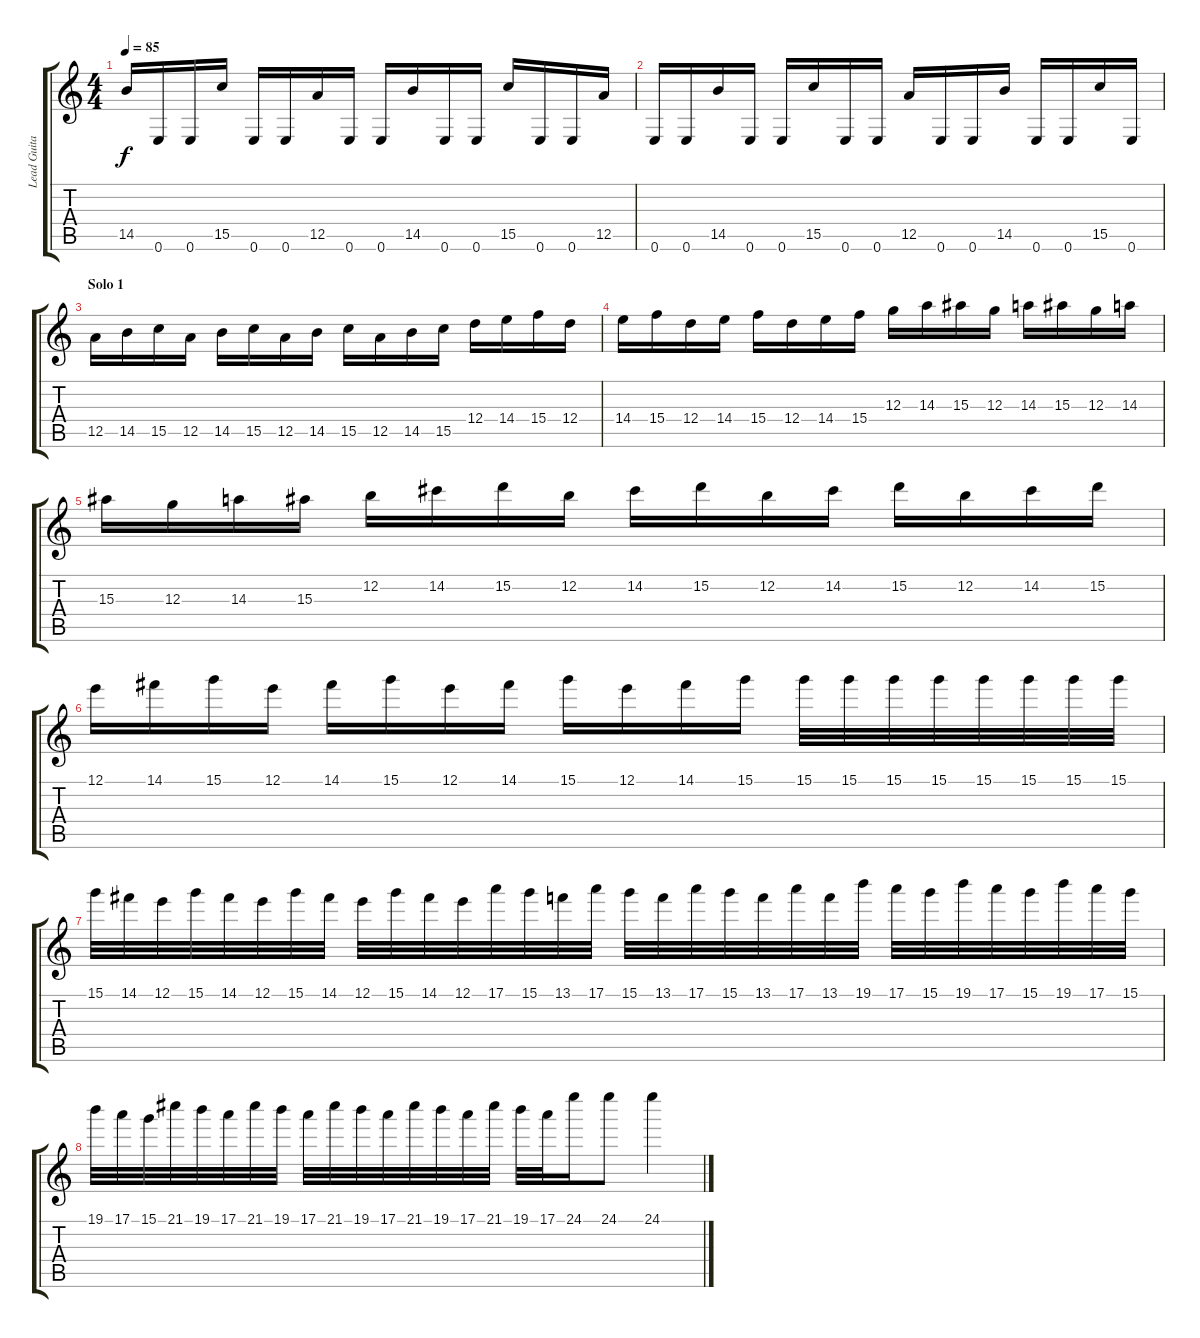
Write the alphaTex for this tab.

\track ("Lead Guitar" "Lead Guita") {instrument distortionguitar}
\staff {score tabs}
\tuning (E4 B3 G3 D3 A2 E2) {hide}
\ts (4 4)
\tempo 85
\clef g2
\ks c
14.5.16{dy f} 0.6.16 0.6.16 15.5.16 0.6.16 0.6.16 12.5.16 0.6.16 0.6.16 14.5.16 0.6.16 0.6.16 15.5.16 0.6.16 0.6.16 12.5.16 |
0.6.16 0.6.16 14.5.16 0.6.16 0.6.16 15.5.16 0.6.16 0.6.16 12.5.16 0.6.16 0.6.16 14.5.16 0.6.16 0.6.16 15.5.16 0.6.16 |
\section ("" "Solo 1")
12.5.16 14.5.16 15.5.16 12.5.16 14.5.16 15.5.16 12.5.16 14.5.16 15.5.16 12.5.16 14.5.16 15.5.16 12.4.16 14.4.16 15.4.16 12.4.16 |
14.4.16 15.4.16 12.4.16 14.4.16 15.4.16 12.4.16 14.4.16 15.4.16 12.3.16 14.3.16 15.3.16 12.3.16 14.3.16 15.3.16 12.3.16 14.3.16 |
15.3.16 12.3.16 14.3.16 15.3.16 12.2.16 14.2.16 15.2.16 12.2.16 14.2.16 15.2.16 12.2.16 14.2.16 15.2.16 12.2.16 14.2.16 15.2.16 |
12.1.16 14.1.16 15.1.16 12.1.16 14.1.16 15.1.16 12.1.16 14.1.16 15.1.16 12.1.16 14.1.16 15.1.16 15.1.32 15.1.32 15.1.32 15.1.32 15.1.32 15.1.32 15.1.32 15.1.32 |
15.1.32 14.1.32 12.1.32 15.1.32 14.1.32 12.1.32 15.1.32 14.1.32 12.1.32 15.1.32 14.1.32 12.1.32 17.1.32 15.1.32 13.1.32 17.1.32 15.1.32 13.1.32 17.1.32 15.1.32 13.1.32 17.1.32 13.1.32 19.1.32 17.1.32 15.1.32 19.1.32 17.1.32 15.1.32 19.1.32 17.1.32 15.1.32 |
19.1.32 17.1.32 15.1.32 21.1.32 19.1.32 17.1.32 21.1.32 19.1.32 17.1.32 21.1.32 19.1.32 17.1.32 21.1.32 19.1.32 17.1.32 21.1.32 19.1.32 17.1.32 24.1.16 24.1.8 24.1.4
